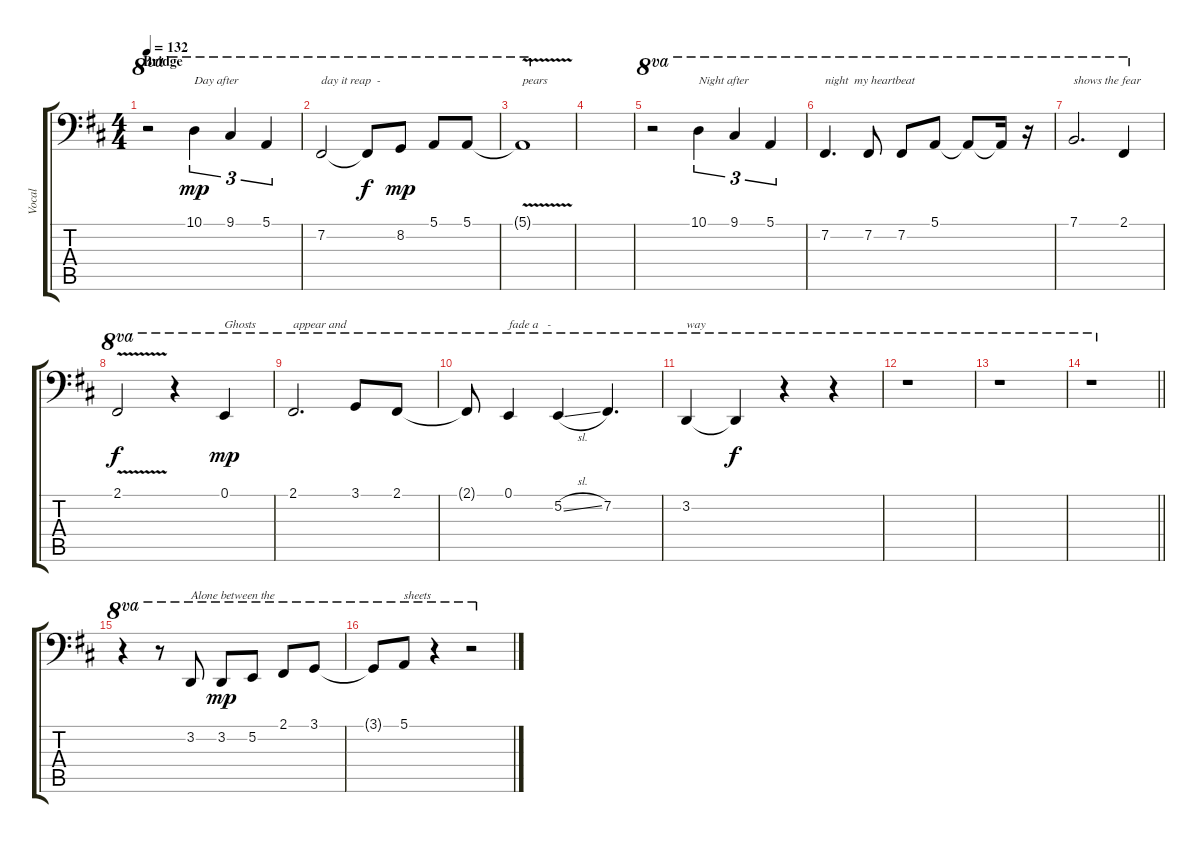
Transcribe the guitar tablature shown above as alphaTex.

\track ("Vocal" "Vocal") {instrument oboe}
\staff {score tabs}
\tuning (E3 B2 G2 D2 A1 E1) {hide}
\ts (4 4)
\section ("" "Bridge")
\tempo 132
\clef f4
\ks d
r.2{ot 8va dy mp} 10.1.4{tu (3 2) ot 8va txt "Day after"} 9.1.4{tu (3 2) ot 8va} 5.1.4{tu (3 2) ot 8va} |
7.2.2{ot 8va txt "day it reap  - "} 7.2{t}.8{ot 8va dy f} 8.2.8{ot 8va dy mp} 5.1.8{ot 8va} 5.1.8{ot 8va} |
5.1{v t}.1{ot 8va txt "pears"} |
|
r.2{ot 8va} 10.1.4{tu (3 2) ot 8va txt "Night after"} 9.1.4{tu (3 2) ot 8va} 5.1.4{tu (3 2) ot 8va} |
7.2.4{d ot 8va txt "night  my heartbeat"} 7.2.8{ot 8va} 7.2.8{ot 8va} 5.1.8{ot 8va} 5.1{t}.8{ot 8va} 5.1{t}.16{ot 8va} r.16{ot 8va} |
7.1.2{d ot 8va txt "shows the fear"} 2.1.4{ot 8va} |
2.1{v}.2{ot 8va dy f} r.4{ot 8va} 0.1.4{ot 8va txt "Ghosts" dy mp} |
2.1.2{d ot 8va txt "appear and "} 3.1.8{ot 8va} 2.1.8{ot 8va} |
2.1{t}.8{ot 8va} 0.1.4{ot 8va txt "fade a   -"} 5.2{sl}.4{ot 8va} 7.2.4{d ot 8va} |
3.2.4{ot 8va txt "way"} 3.2{t}.4{ot 8va dy f} r.4{ot 8va} r.4{ot 8va} |
r.1{ot 8va} |
r.1{ot 8va} |
\barLineRight lightlight
r.1{ot 8va} |
r.4{ot 8va} r.8{ot 8va} 3.2.8{ot 8va txt "Alone between the "} 3.2.8{ot 8va dy mp} 5.2.8{ot 8va} 2.1.8{ot 8va} 3.1.8{ot 8va} |
3.1{t}.8{ot 8va} 5.1.8{ot 8va txt "sheets"} r.4{ot 8va} r.2{ot 8va}
